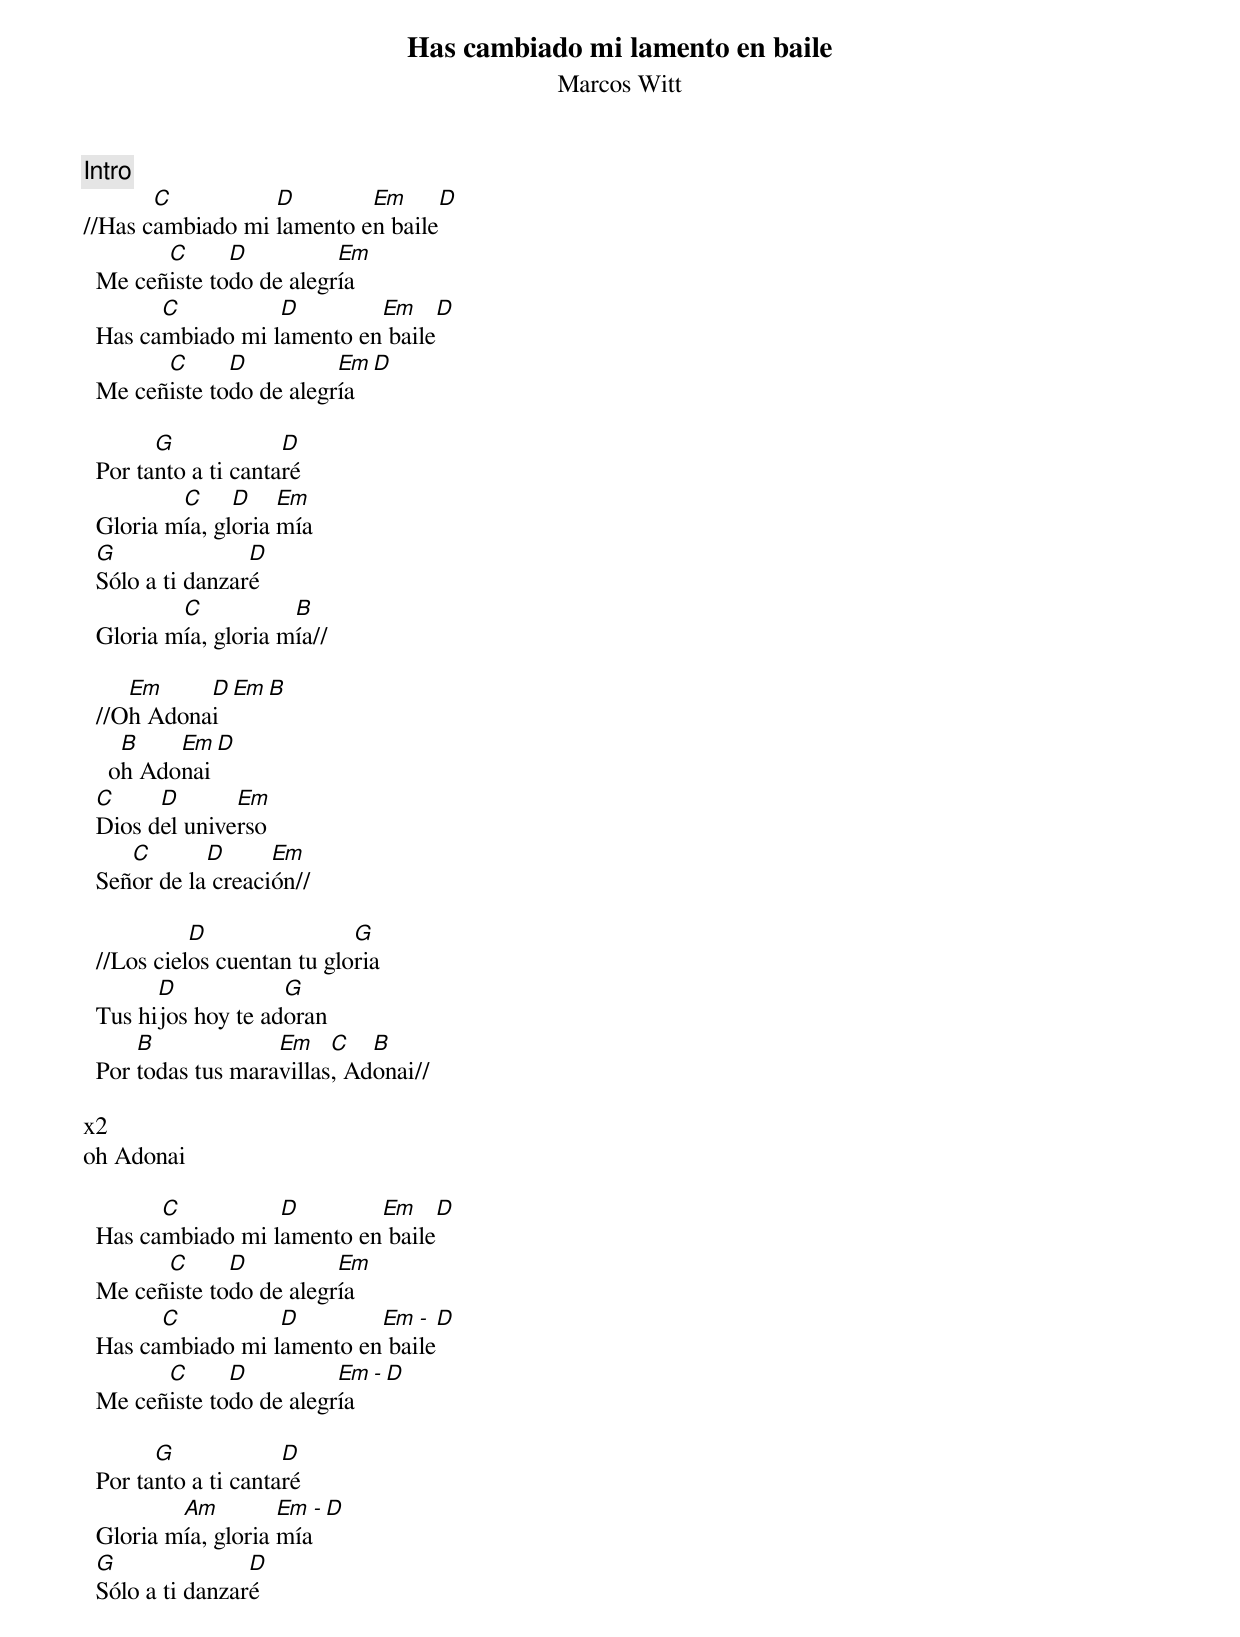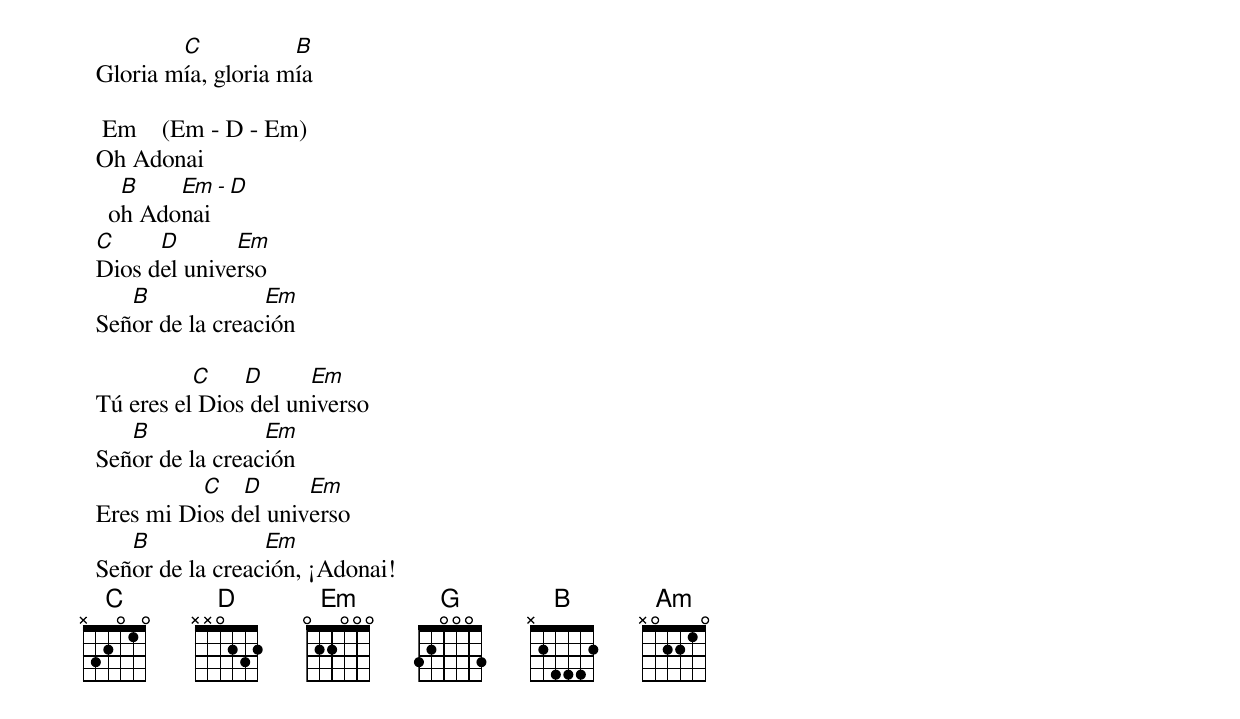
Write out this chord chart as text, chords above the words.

Has cambiado mi lamento en baile
Marcos Witt

Intro
       C          D        Em     D
//Has cambiado mi lamento en baile
        C      D          Em
  Me ceñiste todo de alegría
        C          D        Em     D
  Has cambiado mi lamento en baile
        C      D          Em  D
  Me ceñiste todo de alegría

        G             D
  Por tanto a ti cantaré
          C     D    Em
  Gloria mía, gloria mía
  G               D
  Sólo a ti danzaré
          C           B
  Gloria mía, gloria mía//

     Em     D Em B
  //Oh Adonai
     B    Em  D
    oh Adonai
  C     D       Em
  Dios del universo
     C       D      Em
  Señor de la creación//

            D                G
  //Los cielos cuentan tu gloria
        D            G
  Tus hijos hoy te adoran
      B             Em    C   B
  Por todas tus maravillas, Adonai//

x2
oh Adonai

        C          D        Em     D
  Has cambiado mi lamento en baile
        C      D          Em
  Me ceñiste todo de alegría
        C          D        Em  - D
  Has cambiado mi lamento en baile
        C      D          Em  - D
  Me ceñiste todo de alegría

        G             D
  Por tanto a ti cantaré
          Am         Em - D
  Gloria mía, gloria mía
  G               D
  Sólo a ti danzaré
          C           B
  Gloria mía, gloria mía

   Em    (Em - D - Em)
  Oh Adonai
     B    Em  - D
    oh Adonai
  C     D       Em
  Dios del universo
     B             Em
  Señor de la creación

            C    D      Em
  Tú eres el Dios del universo
     B             Em
  Señor de la creación
            C   D      Em
  Eres mi Dios del universo
     B             Em
  Señor de la creación, ¡Adonai!
